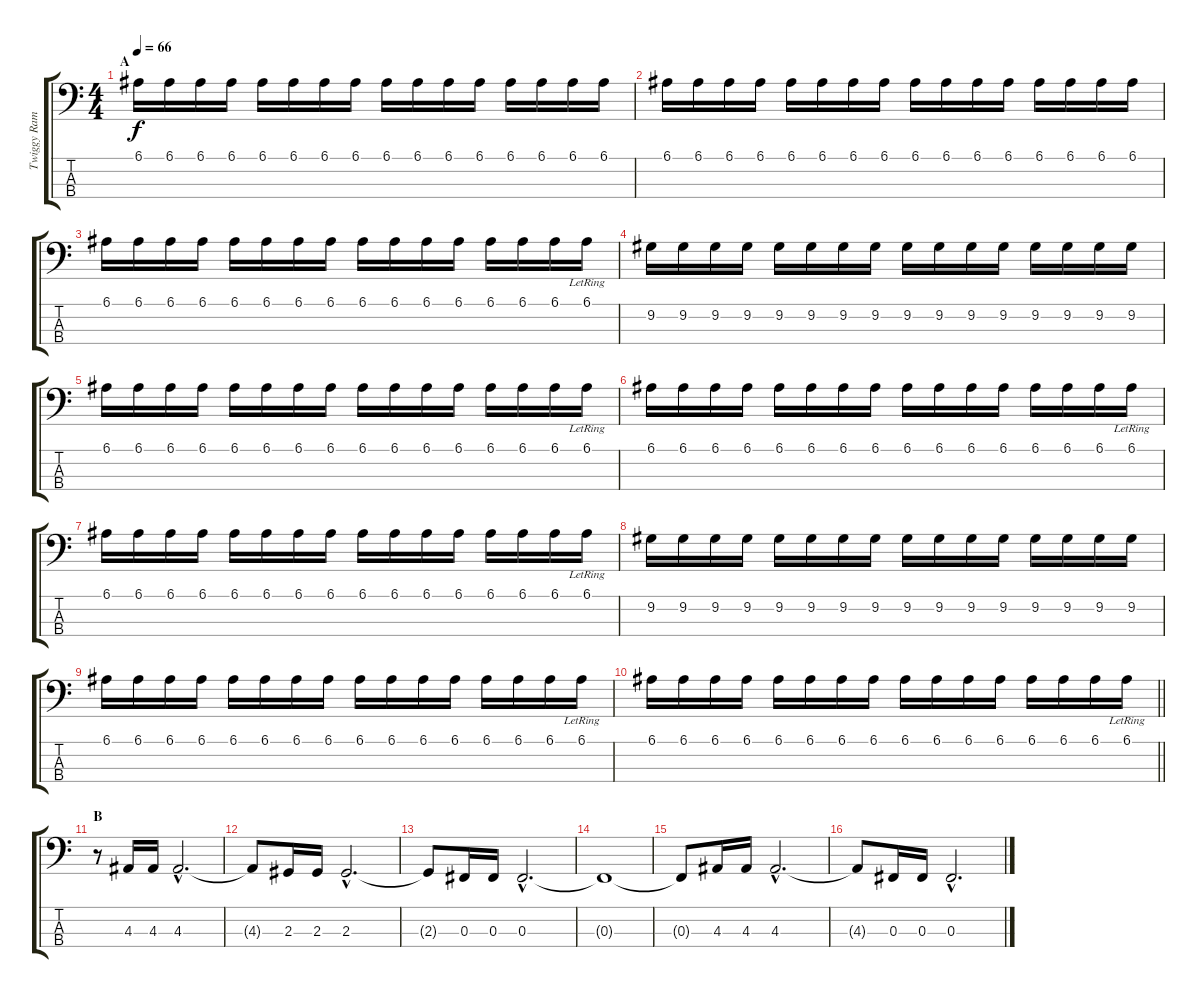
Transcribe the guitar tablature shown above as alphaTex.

\track ("Twiggy Ramirez - Bass" "Twiggy Ram") {instrument electricbasspick}
\staff {score tabs}
\tuning (E2 B1 Gb1 Db1) {hide}
\ts (4 4)
\section ("" "A")
\tempo 66
\clef f4
\ks c
6.1.16{dy f volume 2 instrument electricguitarjazz} 6.1.16 6.1.16 6.1.16 6.1.16 6.1.16 6.1.16 6.1.16 6.1.16 6.1.16 6.1.16 6.1.16 6.1.16 6.1.16 6.1.16 6.1.16 |
6.1.16{volume 4} 6.1.16 6.1.16 6.1.16 6.1.16 6.1.16 6.1.16 6.1.16 6.1.16 6.1.16 6.1.16 6.1.16 6.1.16 6.1.16 6.1.16 6.1.16 |
6.1.16{volume 5} 6.1.16 6.1.16 6.1.16 6.1.16 6.1.16 6.1.16 6.1.16 6.1.16 6.1.16 6.1.16 6.1.16 6.1.16 6.1.16 6.1.16 6.1{lr}.16 |
9.2.16{volume 8} 9.2.16 9.2.16 9.2.16 9.2.16 9.2.16 9.2.16 9.2.16 9.2.16 9.2.16 9.2.16 9.2.16 9.2.16 9.2.16 9.2.16 9.2.16 |
6.1.16{volume 10} 6.1.16 6.1.16 6.1.16 6.1.16 6.1.16 6.1.16 6.1.16 6.1.16 6.1.16 6.1.16 6.1.16 6.1.16 6.1.16 6.1.16 6.1{lr}.16 |
6.1.16 6.1.16 6.1.16 6.1.16 6.1.16 6.1.16 6.1.16 6.1.16 6.1.16 6.1.16 6.1.16 6.1.16 6.1.16 6.1.16 6.1.16 6.1{lr}.16 |
6.1.16 6.1.16 6.1.16 6.1.16 6.1.16 6.1.16 6.1.16 6.1.16 6.1.16 6.1.16 6.1.16 6.1.16 6.1.16 6.1.16 6.1.16 6.1{lr}.16 |
9.2.16 9.2.16 9.2.16 9.2.16 9.2.16 9.2.16 9.2.16 9.2.16 9.2.16 9.2.16 9.2.16 9.2.16 9.2.16 9.2.16 9.2.16 9.2.16 |
6.1.16 6.1.16 6.1.16 6.1.16 6.1.16 6.1.16 6.1.16 6.1.16 6.1.16 6.1.16 6.1.16 6.1.16 6.1.16 6.1.16 6.1.16 6.1{lr}.16 |
\barLineRight lightlight
6.1.16 6.1.16 6.1.16 6.1.16 6.1.16 6.1.16 6.1.16 6.1.16 6.1.16 6.1.16 6.1.16 6.1.16 6.1.16 6.1.16 6.1.16 6.1{lr}.16 |
\section ("" "B")
r.8{volume 10 instrument electricguitarjazz} 4.3.16 4.3.16 4.3{hac}.2{d} |
4.3{t}.8 2.3.16 2.3.16 2.3{hac}.2{d} |
2.3{t}.8 0.3.16 0.3.16 0.3{hac}.2{d} |
0.3{t}.1 |
0.3{t}.8 4.3.16 4.3.16 4.3{hac}.2{d} |
4.3{t}.8 0.3.16 0.3.16 0.3{hac}.2{d}
